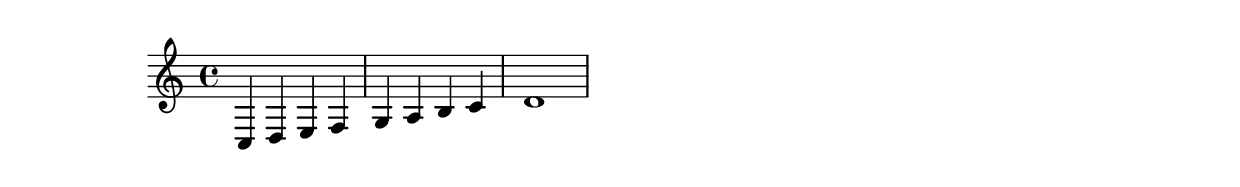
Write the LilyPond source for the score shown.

\version "2.18.2"

ldMusic = \relative c {
  << \new Voice = "voice1" {
    c4 d e f g a b c d1
  } >>
}

\book {
  \header {
  }

  \bookpart { 
    \score {
      <<
      \new Staff = Staff \with { }
      \context Staff = Staff {
        \ldMusic
      }
      >>
    }
  }
}
